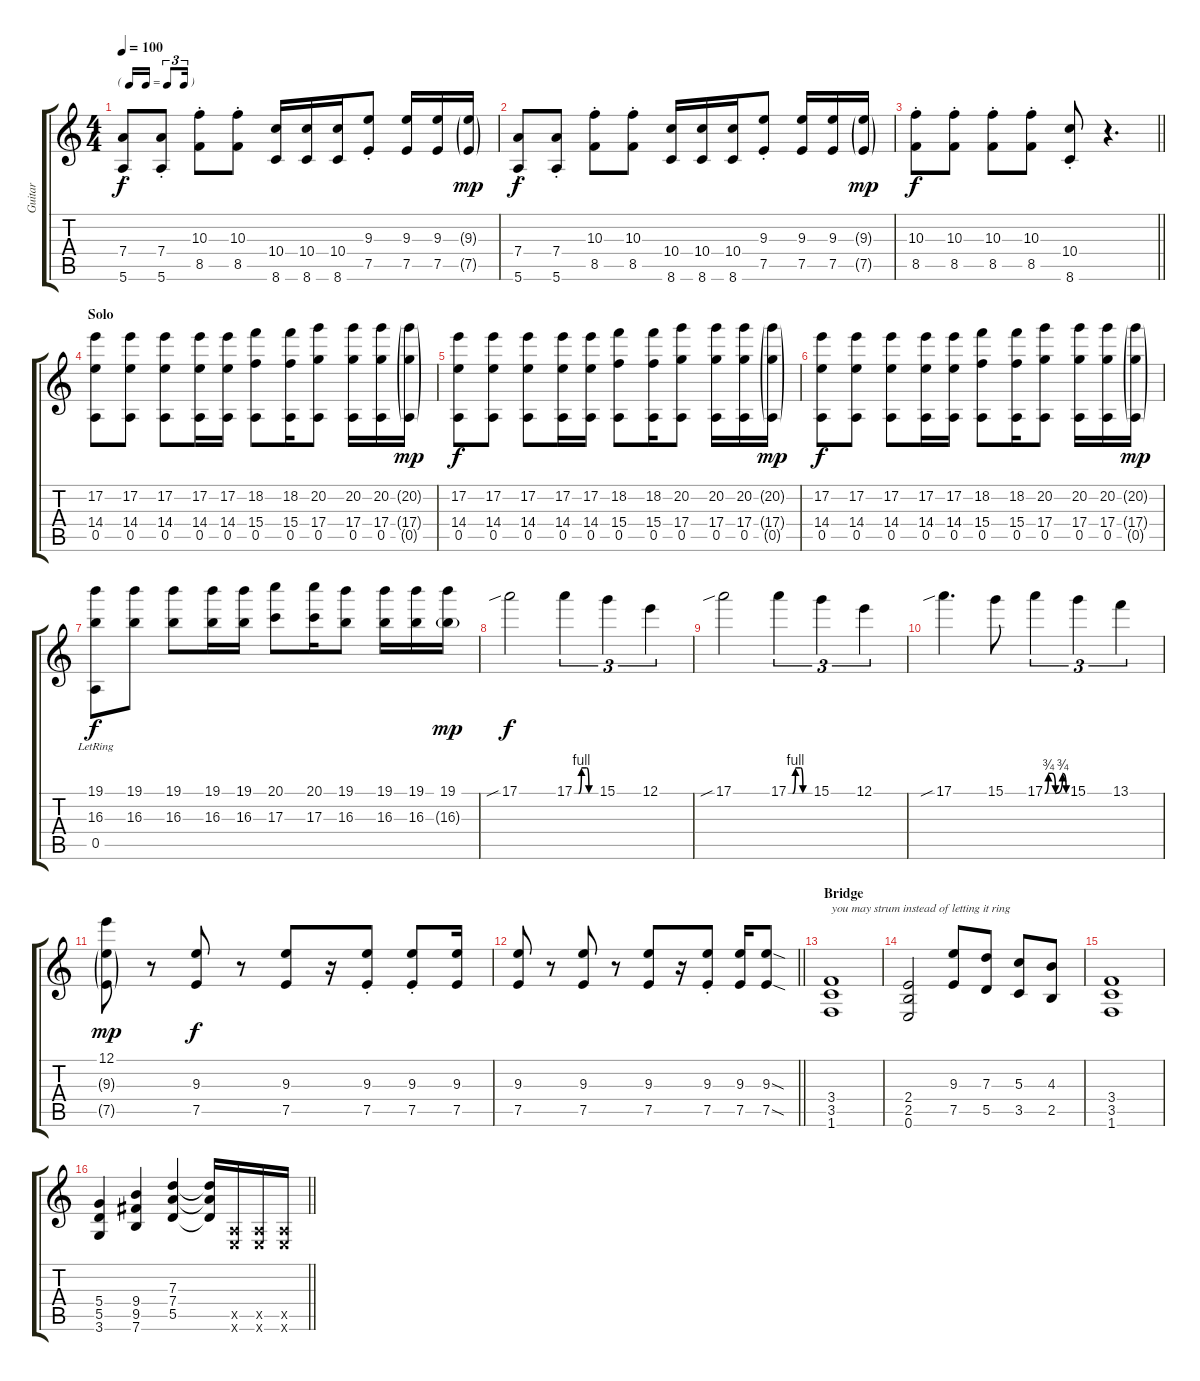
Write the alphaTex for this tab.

\track ("Guitar" "Guitar") {instrument overdrivenguitar}
\staff {score tabs}
\tuning (E4 B3 G3 D3 A2 E2) {hide}
\ts (4 4)
\tf triplet16th
\tempo 100
\clef g2
\ks c
(7.4{st} 5.6{st}).8{dy f} (7.4{st} 5.6{st}).8 (10.3{st} 8.5{st}).8 (10.3{st} 8.5{st}).8 (10.4 8.6).16 (10.4 8.6).16 (10.4 8.6).16 (9.3{st} 7.5{st}).8 (9.3 7.5).16 (9.3 7.5).16 (9.3{g} 7.5{g}).16{dy mp} |
(7.4{st} 5.6{st}).8{dy f} (7.4{st} 5.6{st}).8 (10.3{st} 8.5{st}).8 (10.3{st} 8.5{st}).8 (10.4 8.6).16 (10.4 8.6).16 (10.4 8.6).16 (9.3{st} 7.5{st}).8 (9.3 7.5).16 (9.3 7.5).16 (9.3{g} 7.5{g}).16{dy mp} |
\barLineRight lightlight
(10.3{st} 8.5{st}).8{dy f} (10.3{st} 8.5{st}).8 (10.3{st} 8.5{st}).8 (10.3{st} 8.5{st}).8 (10.4{st} 8.6{st}).8 r.4{d} |
\section ("" "Solo")
(17.2 14.4 0.5).8 (17.2 14.4 0.5).8 (17.2 14.4 0.5).8 (17.2 14.4 0.5).16 (17.2 14.4 0.5).16 (18.2 15.4 0.5).8 (18.2 15.4 0.5).16 (20.2 17.4 0.5).8 (20.2 17.4 0.5).16 (20.2 17.4 0.5).16 (20.2{g} 17.4{g} 0.5{g}).16{dy mp} |
(17.2 14.4 0.5).8{dy f} (17.2 14.4 0.5).8 (17.2 14.4 0.5).8 (17.2 14.4 0.5).16 (17.2 14.4 0.5).16 (18.2 15.4 0.5).8 (18.2 15.4 0.5).16 (20.2 17.4 0.5).8 (20.2 17.4 0.5).16 (20.2 17.4 0.5).16 (20.2{g} 17.4{g} 0.5{g}).16{dy mp} |
(17.2 14.4 0.5).8{dy f} (17.2 14.4 0.5).8 (17.2 14.4 0.5).8 (17.2 14.4 0.5).16 (17.2 14.4 0.5).16 (18.2 15.4 0.5).8 (18.2 15.4 0.5).16 (20.2 17.4 0.5).8 (20.2 17.4 0.5).16 (20.2 17.4 0.5).16 (20.2{g} 17.4{g} 0.5{g}).16{dy mp} |
(19.1 16.3 0.5{lr}).8{dy f} (19.1 16.3).8 (19.1 16.3).8 (19.1 16.3).16 (19.1 16.3).16 (20.1 17.3).8 (20.1 17.3).16 (19.1 16.3).8 (19.1 16.3).16 (19.1 16.3).16 (19.1 16.3{g}).16{dy mp} |
17.1{sib}.2{dy f} 17.1{be (custom 0 0 12 0 20 4 35 4 41 0 60 0)}.4{tu (3 2)} 15.1.4{tu (3 2)} 12.1.4{tu (3 2)} |
17.1{sib}.2 17.1{be (custom 0 0 12 0 20 4 35 4 41 0 60 0)}.4{tu (3 2)} 15.1.4{tu (3 2)} 12.1.4{tu (3 2)} |
17.1{sib}.4{d} 15.1.8 17.1{be (custom 0 0 10 3 20 3 30 0 50 3 60 0)}.4{tu (3 2)} 15.1.4{tu (3 2)} 13.1.4{tu (3 2)} |
(12.1 9.3{g} 7.5{g}).8{dy mp} r.8 (9.3 7.5).8{dy f} r.8 (9.3 7.5).8 r.16 (9.3{st} 7.5{st}).8 (9.3{st} 7.5{st}).8 (9.3 7.5).16 |
\barLineRight lightlight
(9.3 7.5).8 r.8 (9.3 7.5).8 r.8 (9.3 7.5).8 r.16 (9.3{st} 7.5{st}).8 (9.3 7.5).16 (9.3{sod} 7.5{sod}).8 |
\section ("" "Bridge")
(3.4 3.5 1.6).1{txt "you may strum instead of letting it ring"} |
(2.4 2.5 0.6).2 (9.3 7.5).8 (7.3 5.5).8 (5.3 3.5).8 (4.3 2.5).8 |
(3.4 3.5 1.6).1 |
\barLineRight lightlight
(5.4 5.5 3.6).4 (9.4 9.5 7.6).4 (7.3 7.4 5.5).4 (7.3{t} 7.4{t} 5.5{t}).16 (0.5{x} 0.6{x}).16 (0.5{x} 0.6{x}).16 (0.5{x} 0.6{x}).16
